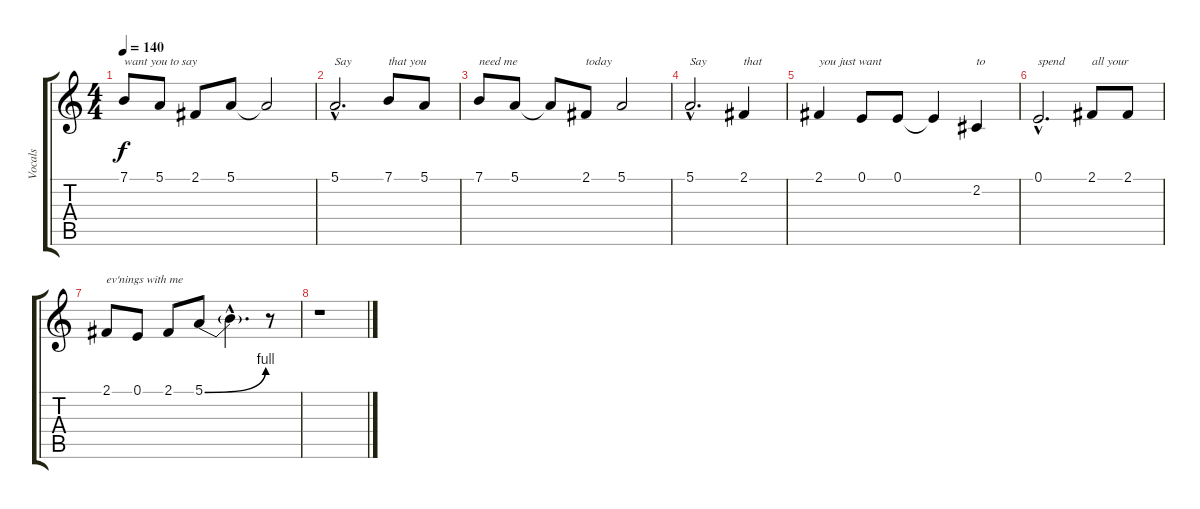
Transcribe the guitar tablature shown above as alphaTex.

\track ("Vocals" "Vocals") {instrument tenorsax}
\staff {score tabs}
\tuning (E4 B3 G3 D3 A2 E2) {hide}
\ts (4 4)
\tempo 140
\clef g2
\ks c
7.1.8{txt "want you to say" dy f} 5.1.8 2.1.8 5.1.8 5.1{t}.2 |
5.1{hac}.2{d txt "Say"} 7.1.8{txt "that you"} 5.1.8 |
7.1.8{txt "need me"} 5.1.8 5.1{t}.8 2.1.8{txt "today"} 5.1.2 |
5.1{hac}.2{d txt "Say"} 2.1.4{txt "that"} |
2.1.4{txt "you just want"} 0.1.8 0.1.8 0.1{t}.4 2.2.4{txt "to"} |
0.1{hac}.2{d txt "spend"} 2.1.8{txt "all your"} 2.1.8 |
2.1.8{txt "ev'nings with me"} 0.1.8 2.1.8 5.1{be (bend 0 0 60 4)}.8 5.1{hac t}.4{d} r.8 |
r.1
